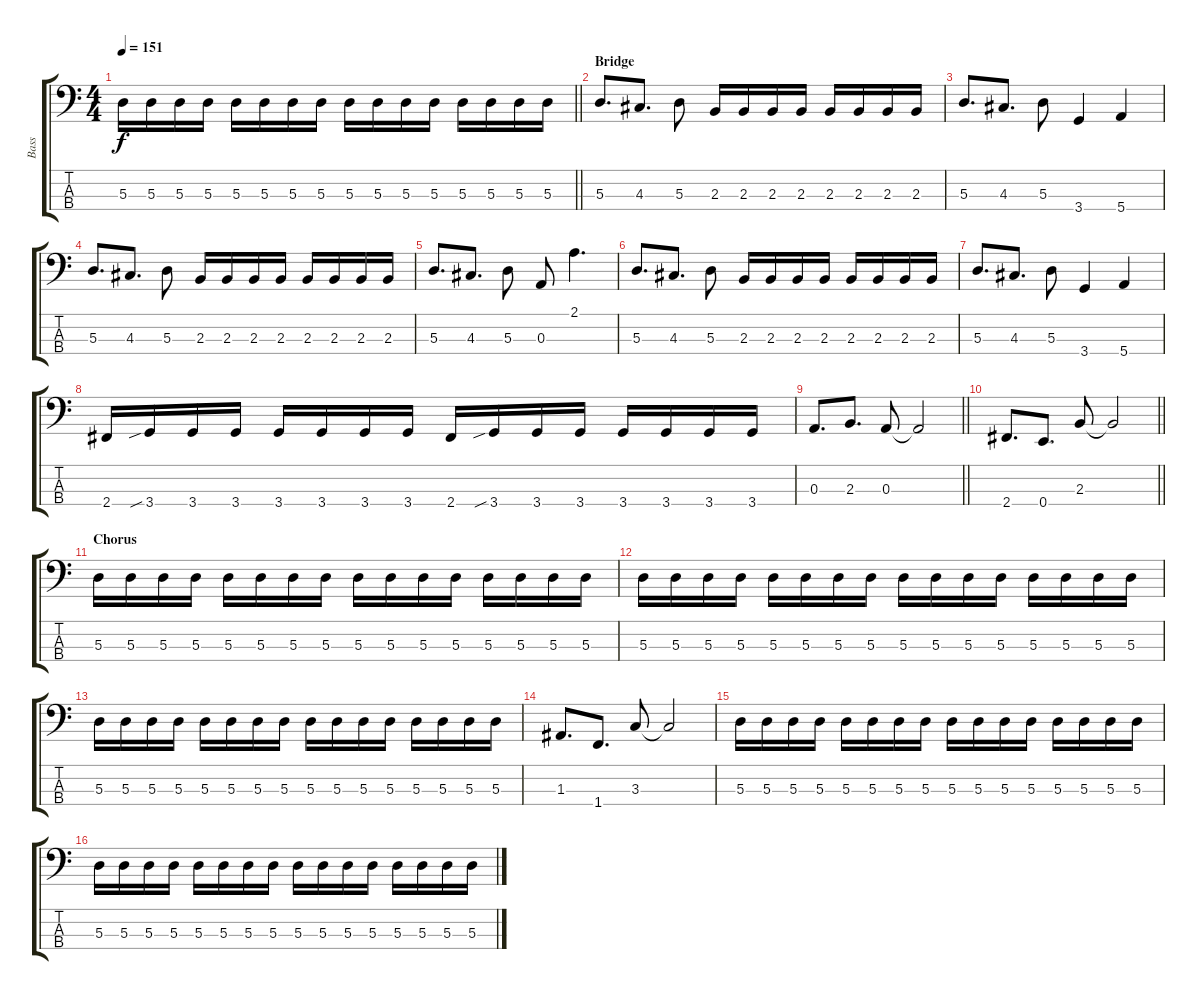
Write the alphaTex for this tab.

\track ("Bass" "Bass") {instrument electricbasspick}
\staff {score tabs}
\tuning (G2 D2 A1 E1) {hide}
\ts (4 4)
\tempo 151
\clef f4
\barLineRight lightlight
\ks c
5.3.16{dy f} 5.3.16 5.3.16 5.3.16 5.3.16 5.3.16 5.3.16 5.3.16 5.3.16 5.3.16 5.3.16 5.3.16 5.3.16 5.3.16 5.3.16 5.3.16 |
\section ("" "Bridge")
5.3.8{d} 4.3.8{d} 5.3.8 2.3.16 2.3.16 2.3.16 2.3.16 2.3.16 2.3.16 2.3.16 2.3.16 |
5.3.8{d} 4.3.8{d} 5.3.8 3.4.4 5.4.4 |
5.3.8{d} 4.3.8{d} 5.3.8 2.3.16 2.3.16 2.3.16 2.3.16 2.3.16 2.3.16 2.3.16 2.3.16 |
5.3.8{d} 4.3.8{d} 5.3.8 0.3.8 2.1.4{d} |
5.3.8{d} 4.3.8{d} 5.3.8 2.3.16 2.3.16 2.3.16 2.3.16 2.3.16 2.3.16 2.3.16 2.3.16 |
5.3.8{d} 4.3.8{d} 5.3.8 3.4.4 5.4.4 |
2.4.16 3.4{sib}.16 3.4.16 3.4.16 3.4.16 3.4.16 3.4.16 3.4.16 2.4.16 3.4{sib}.16 3.4.16 3.4.16 3.4.16 3.4.16 3.4.16 3.4.16 |
\barLineRight lightlight
0.3.8{d} 2.3.8{d} 0.3.8 0.3{t}.2 |
\barLineRight lightlight
2.4.8{d} 0.4.8{d} 2.3.8 2.3{t}.2 |
\section ("" "Chorus")
5.3.16 5.3.16 5.3.16 5.3.16 5.3.16 5.3.16 5.3.16 5.3.16 5.3.16 5.3.16 5.3.16 5.3.16 5.3.16 5.3.16 5.3.16 5.3.16 |
5.3.16 5.3.16 5.3.16 5.3.16 5.3.16 5.3.16 5.3.16 5.3.16 5.3.16 5.3.16 5.3.16 5.3.16 5.3.16 5.3.16 5.3.16 5.3.16 |
5.3.16 5.3.16 5.3.16 5.3.16 5.3.16 5.3.16 5.3.16 5.3.16 5.3.16 5.3.16 5.3.16 5.3.16 5.3.16 5.3.16 5.3.16 5.3.16 |
1.3.8{d} 1.4.8{d} 3.3.8 3.3{t}.2 |
5.3.16 5.3.16 5.3.16 5.3.16 5.3.16 5.3.16 5.3.16 5.3.16 5.3.16 5.3.16 5.3.16 5.3.16 5.3.16 5.3.16 5.3.16 5.3.16 |
5.3.16 5.3.16 5.3.16 5.3.16 5.3.16 5.3.16 5.3.16 5.3.16 5.3.16 5.3.16 5.3.16 5.3.16 5.3.16 5.3.16 5.3.16 5.3.16
